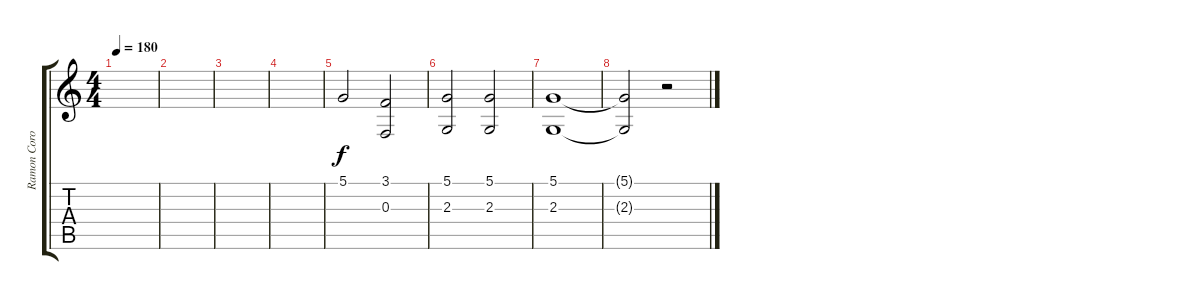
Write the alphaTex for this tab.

\track ("Ramon Coros1" "Ramon Coro") {instrument lead6voice}
\staff {score tabs}
\tuning (D4 A3 F3 C3 G2 D2) {hide}
\ts (4 4)
\tempo 180
\clef g2
\ks c
|
|
|
|
5.1.2 (3.1 0.3).2 |
(5.1 2.3).2 (5.1 2.3).2 |
(5.1 2.3).1 |
(5.1{t} 2.3{t}).2 r.2
